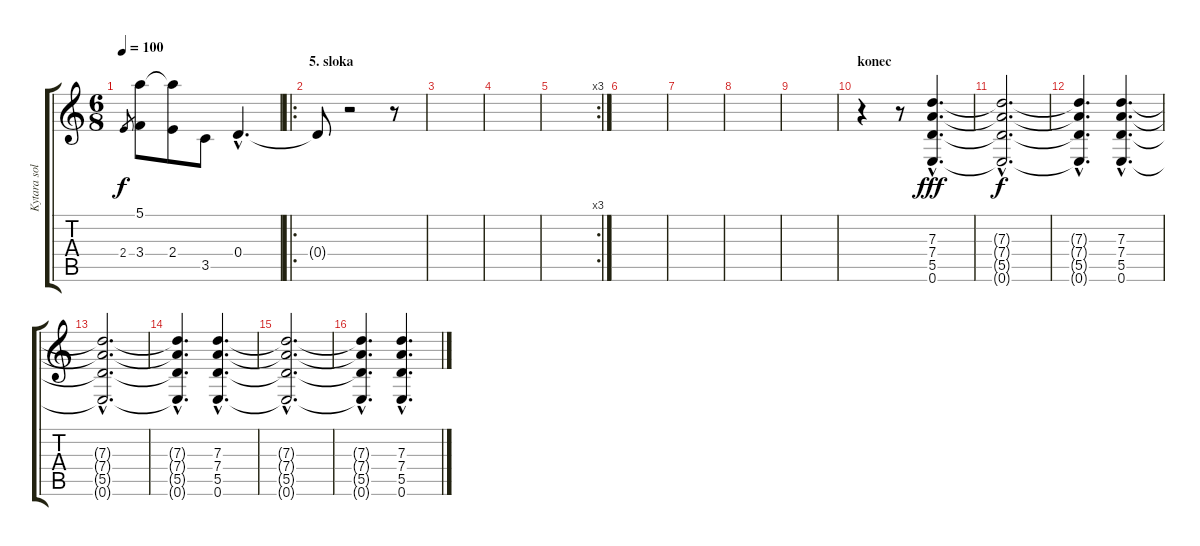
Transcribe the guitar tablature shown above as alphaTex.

\track ("Kytara solo" "Kytara sol") {instrument overdrivenguitar}
\staff {score tabs}
\tuning (E4 B3 G3 D3 A2 E2) {hide}
\ts (6 8)
\tempo 100
\clef g2
\ks c
2.4.8{gr dy f} (5.1{t} 3.4).8 (5.1{t} 2.4).8 3.5.8 0.4{hac}.4{d} |
\ro
\section ("" "5. sloka")
0.4{t}.8 r.2 r.8 |
|
|
\rc 3
|
|
|
|
|
\section ("" "konec")
r.4 r.8 (7.3{hac} 7.4{hac} 5.5{hac} 0.6{hac}).4{d dy fff instrument tubularbells} |
(7.3{hac t} 7.4{hac t} 5.5{hac t} 0.6{hac t}).2{d dy f} |
(7.3{hac t} 7.4{hac t} 5.5{hac t} 0.6{hac t}).4{d} (7.3{hac} 7.4{hac} 5.5{hac} 0.6{hac}).4{d} |
(7.3{hac t} 7.4{hac t} 5.5{hac t} 0.6{hac t}).2{d} |
(7.3{hac t} 7.4{hac t} 5.5{hac t} 0.6{hac t}).4{d volume 0} (7.3{hac} 7.4{hac} 5.5{hac} 0.6{hac}).4{d} |
(7.3{hac t} 7.4{hac t} 5.5{hac t} 0.6{hac t}).2{d} |
(7.3{hac t} 7.4{hac t} 5.5{hac t} 0.6{hac t}).4{d} (7.3{hac} 7.4{hac} 5.5{hac} 0.6{hac}).4{d}
